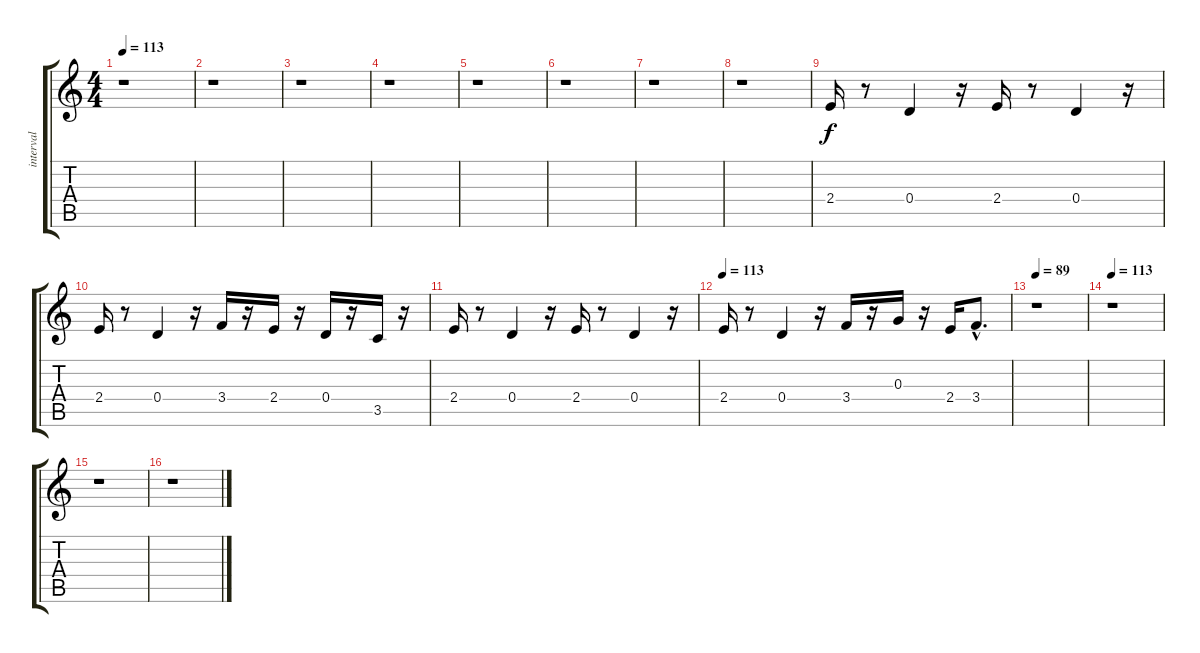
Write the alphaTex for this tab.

\track ("interval" "interval") {instrument distortionguitar}
\staff {score tabs}
\tuning (E4 B3 G3 D3 A2 E2) {hide}
\ts (4 4)
\tempo 113
\clef g2
\ks c
r.1{dy f} |
r.1 |
r.1 |
r.1 |
r.1 |
r.1 |
r.1 |
r.1 |
2.4.16 r.8 0.4.4 r.16 2.4.16 r.8 0.4.4 r.16 |
2.4.16 r.8 0.4.4 r.16 3.4.16 r.16 2.4.16 r.16 0.4.16 r.16 3.5.16 r.16 |
2.4.16 r.8 0.4.4 r.16 2.4.16 r.8 0.4.4 r.16 |
\tempo 113
2.4.16 r.8 0.4.4 r.16 3.4.16 r.16 0.3.16 r.16 2.4.16 3.4{hac}.8{d} |
\tempo 89
r.1 |
\tempo 113
r.1 |
r.1 |
r.1
